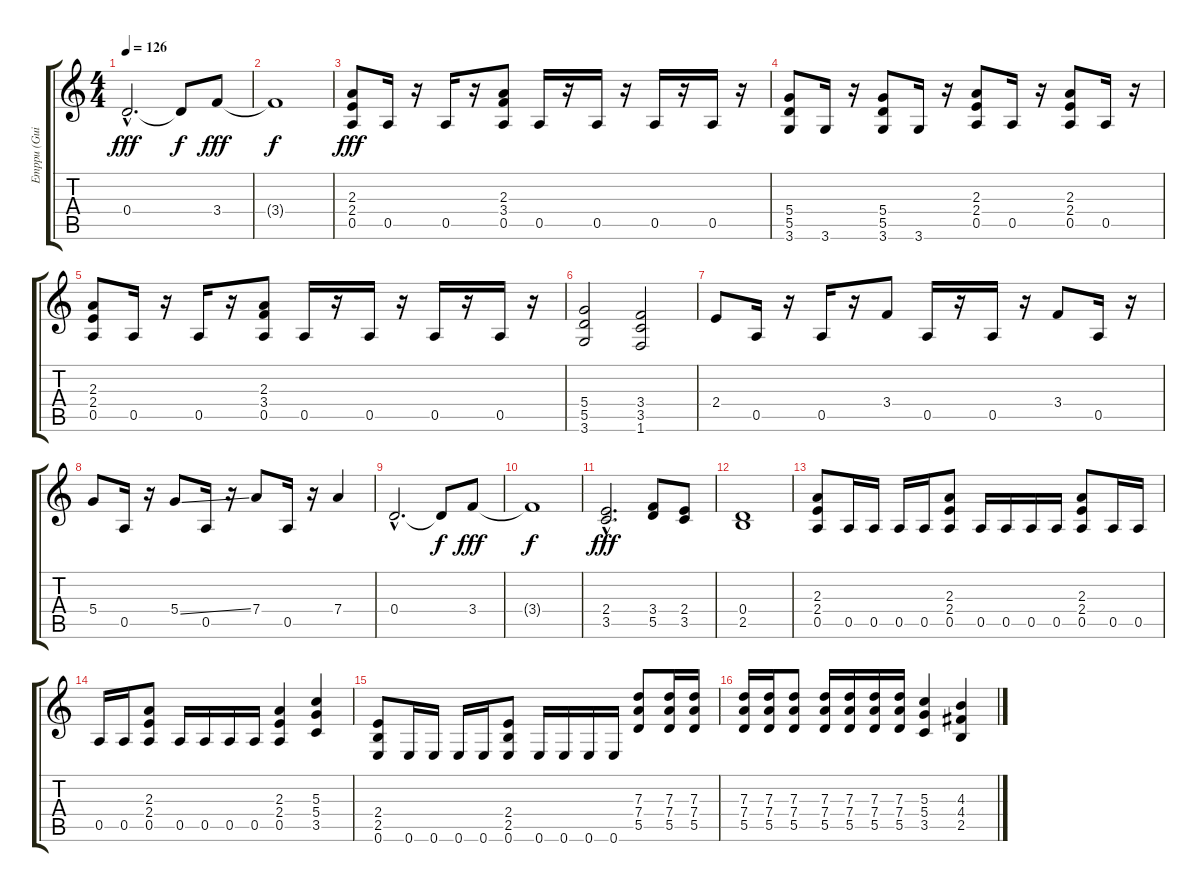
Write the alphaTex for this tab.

\track ("Emppu (Guitar)" "Emppu (Gui") {instrument distortionguitar}
\staff {score tabs}
\tuning (E4 B3 G3 D3 A2 E2) {hide}
\ts (4 4)
\tempo 126
\clef g2
\ks c
0.4{hac}.2{d dy fff} 0.4{t}.8{dy f} 3.4.8{dy fff} |
3.4{t}.1{dy f} |
(2.3 2.4 0.5).8{dy fff} 0.5.16 r.16 0.5.16 r.16 (2.3 3.4 0.5).8 0.5.16 r.16 0.5.16 r.16 0.5.16 r.16 0.5.16 r.16 |
(5.4 5.5 3.6).8 3.6.16 r.16 (5.4 5.5 3.6).8 3.6.16 r.16 (2.3 2.4 0.5).8 0.5.16 r.16 (2.3 2.4 0.5).8 0.5.16 r.16 |
(2.3 2.4 0.5).8 0.5.16 r.16 0.5.16 r.16 (2.3 3.4 0.5).8 0.5.16 r.16 0.5.16 r.16 0.5.16 r.16 0.5.16 r.16 |
(5.4 5.5 3.6).2 (3.4 3.5 1.6).2 |
2.4.8 0.5.16 r.16 0.5.16 r.16 3.4.8 0.5.16 r.16 0.5.16 r.16 3.4.8 0.5.16 r.16 |
5.4.8 0.5.16 r.16 5.4{ss}.8 0.5.16 r.16 7.4.8 0.5.16 r.16 7.4.4 |
0.4{hac}.2{d} 0.4{t}.8{dy f} 3.4.8{dy fff} |
3.4{t}.1{dy f} |
(2.4{hac} 3.5{hac}).2{d dy fff} (3.4 5.5).8 (2.4 3.5).8 |
(0.4 2.5).1 |
(2.3 2.4 0.5).8 0.5.16 0.5.16 0.5.16 0.5.16 (2.3 2.4 0.5).8 0.5.16 0.5.16 0.5.16 0.5.16 (2.3 2.4 0.5).8 0.5.16 0.5.16 |
0.5.16 0.5.16 (2.3 2.4 0.5).8 0.5.16 0.5.16 0.5.16 0.5.16 (2.3 2.4 0.5).4 (5.3 5.4 3.5).4 |
(2.4 2.5 0.6).8 0.6.16 0.6.16 0.6.16 0.6.16 (2.4 2.5 0.6).8 0.6.16 0.6.16 0.6.16 0.6.16 (7.3 7.4 5.5).8 (7.3 7.4 5.5).16 (7.3 7.4 5.5).16 |
(7.3 7.4 5.5).16 (7.3 7.4 5.5).16 (7.3 7.4 5.5).8 (7.3 7.4 5.5).16 (7.3 7.4 5.5).16 (7.3 7.4 5.5).16 (7.3 7.4 5.5).16 (5.3 5.4 3.5).4 (4.3 4.4 2.5).4
